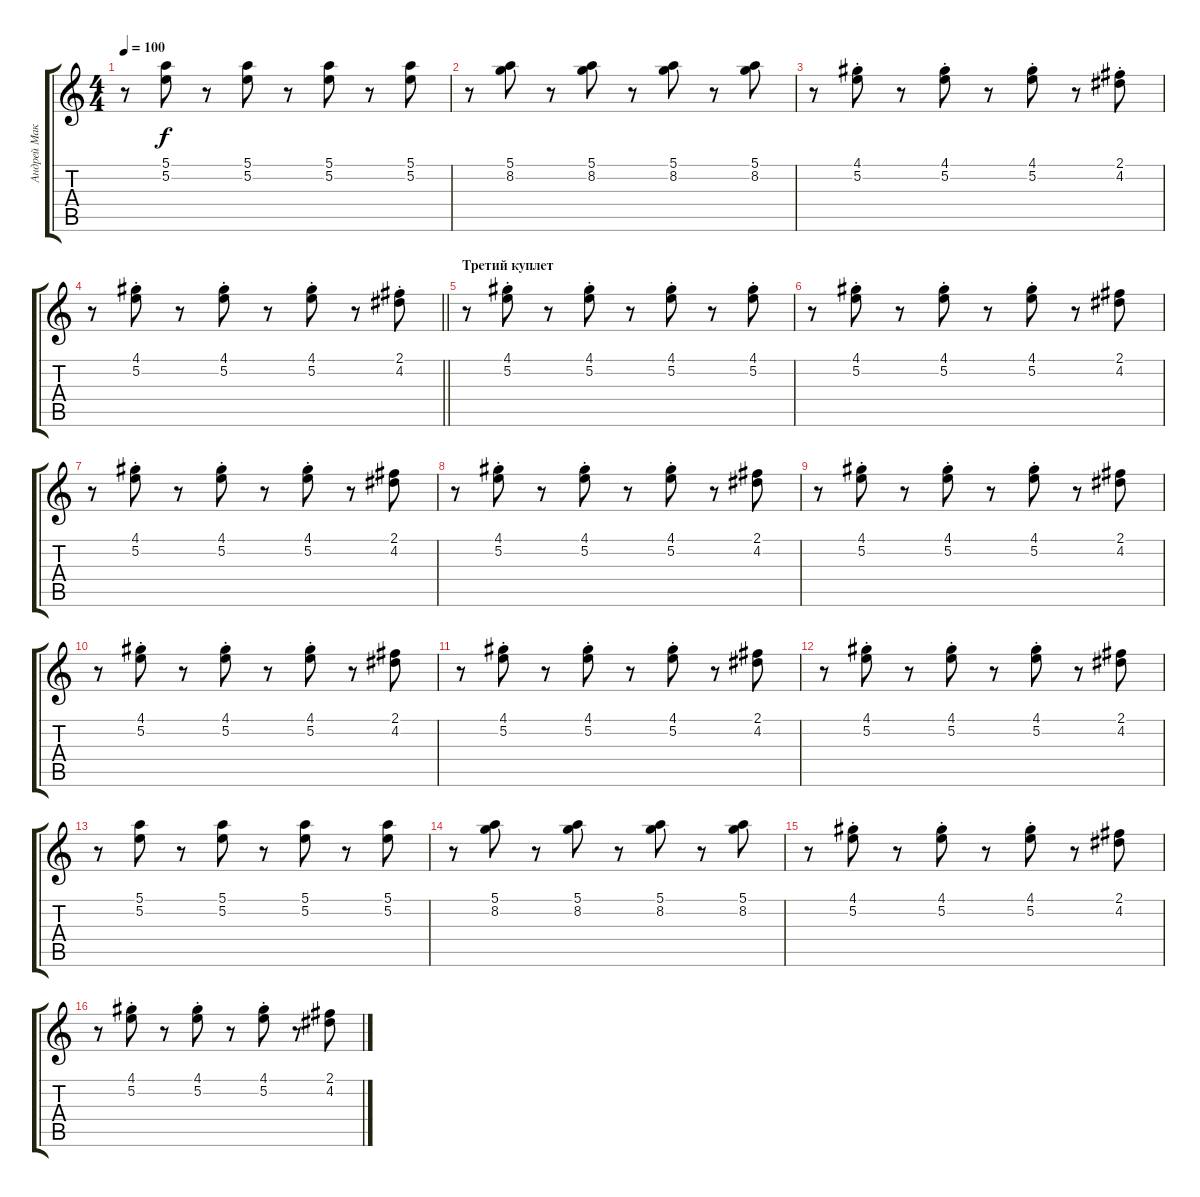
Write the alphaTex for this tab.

\track ("Андрей Макареивич" "Андрей Мак") {instrument distortionguitar}
\staff {score tabs}
\tuning (E4 B3 G3 D3 A2 E2) {hide}
\ts (4 4)
\tempo 100
\clef g2
\ks c
r.8{dy f} (5.1 5.2).8 r.8 (5.1 5.2).8 r.8 (5.1 5.2).8 r.8 (5.1 5.2).8 |
r.8 (5.1 8.2).8 r.8 (5.1 8.2).8 r.8 (5.1 8.2).8 r.8 (5.1 8.2).8 |
r.8 (4.1{st} 5.2{st}).8 r.8 (4.1{st} 5.2{st}).8 r.8 (4.1{st} 5.2{st}).8 r.8 (2.1{st} 4.2{st}).8 |
\barLineRight lightlight
r.8 (4.1{st} 5.2{st}).8 r.8 (4.1{st} 5.2{st}).8 r.8 (4.1{st} 5.2{st}).8 r.8 (2.1{st} 4.2{st}).8 |
\section ("" "Третий куплет")
r.8 (4.1{st} 5.2{st}).8 r.8 (4.1{st} 5.2{st}).8 r.8 (4.1{st} 5.2{st}).8 r.8 (4.1{st} 5.2{st}).8 |
r.8 (4.1{st} 5.2{st}).8 r.8 (4.1{st} 5.2{st}).8 r.8 (4.1{st} 5.2{st}).8 r.8 (2.1 4.2).8 |
r.8 (4.1{st} 5.2{st}).8 r.8 (4.1{st} 5.2{st}).8 r.8 (4.1{st} 5.2{st}).8 r.8 (2.1 4.2).8 |
r.8 (4.1{st} 5.2{st}).8 r.8 (4.1{st} 5.2{st}).8 r.8 (4.1{st} 5.2{st}).8 r.8 (2.1 4.2).8 |
r.8 (4.1{st} 5.2{st}).8 r.8 (4.1{st} 5.2{st}).8 r.8 (4.1{st} 5.2{st}).8 r.8 (2.1 4.2).8 |
r.8 (4.1{st} 5.2{st}).8 r.8 (4.1{st} 5.2{st}).8 r.8 (4.1{st} 5.2{st}).8 r.8 (2.1 4.2).8 |
r.8 (4.1{st} 5.2{st}).8 r.8 (4.1{st} 5.2{st}).8 r.8 (4.1{st} 5.2{st}).8 r.8 (2.1 4.2).8 |
r.8 (4.1{st} 5.2{st}).8 r.8 (4.1{st} 5.2{st}).8 r.8 (4.1{st} 5.2{st}).8 r.8 (2.1 4.2).8 |
r.8 (5.1 5.2).8 r.8 (5.1 5.2).8 r.8 (5.1 5.2).8 r.8 (5.1 5.2).8 |
r.8 (5.1 8.2).8 r.8 (5.1 8.2).8 r.8 (5.1 8.2).8 r.8 (5.1 8.2).8 |
r.8 (4.1{st} 5.2{st}).8 r.8 (4.1{st} 5.2{st}).8 r.8 (4.1{st} 5.2{st}).8 r.8 (2.1 4.2).8 |
r.8 (4.1{st} 5.2{st}).8 r.8 (4.1{st} 5.2{st}).8 r.8 (4.1{st} 5.2{st}).8 r.8 (2.1 4.2).8
